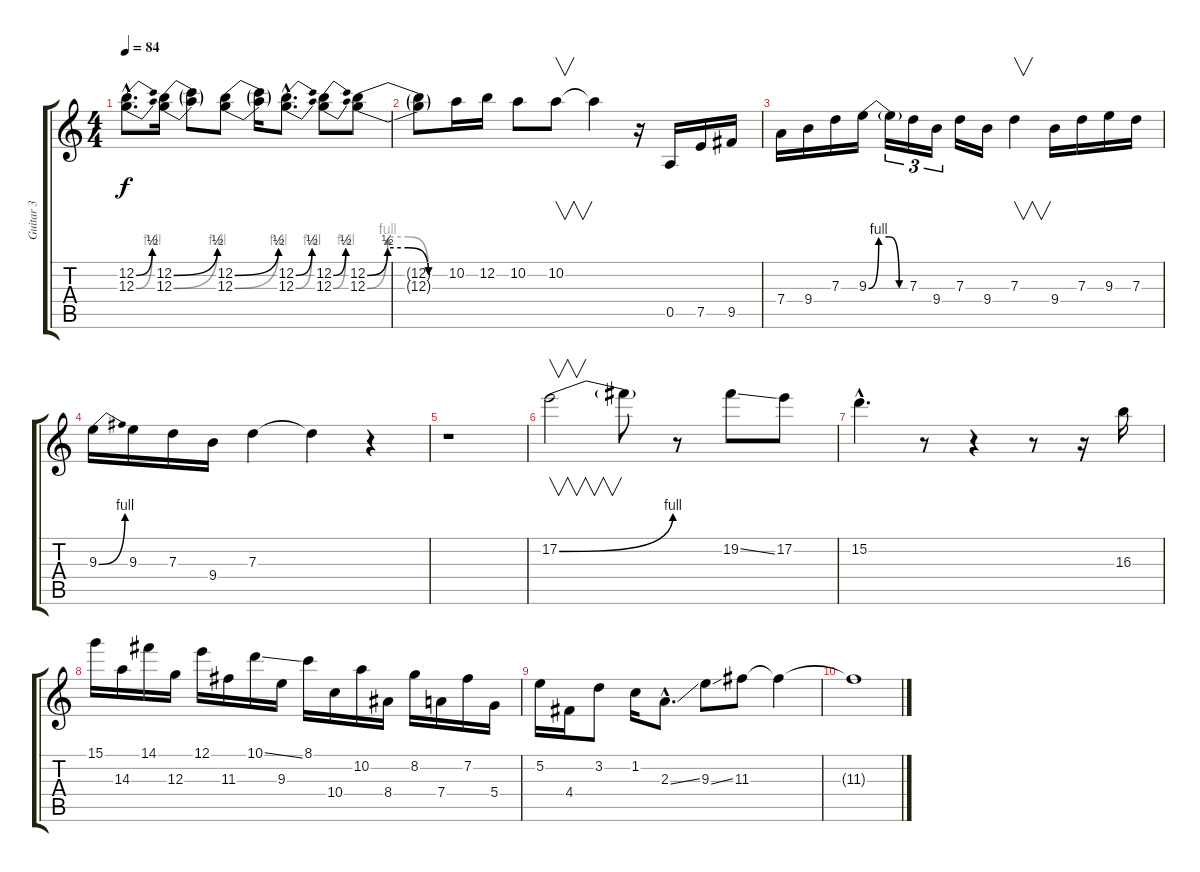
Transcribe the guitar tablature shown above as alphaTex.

\track ("Guitar 3" "Guitar 3") {instrument electricguitarclean}
\staff {score tabs}
\tuning (E4 B3 G3 D3 A2 E2) {hide}
\ts (4 4)
\tempo 84
\clef g2
\ks c
(12.2{be (bend 0 0 60 2) hac} 12.3{be (bend 0 0 60 4) hac}).8{d dy f} (12.2{be (bend 0 0 60 2)} 12.3{be (bend 0 0 60 4)}).16 (12.2{t} 12.3{t}).8 (12.2{be (bend 0 0 60 2)} 12.3{be (bend 0 0 60 4)}).8 (12.2{t} 12.3{t}).16 (12.2{be (bend 0 0 60 2) hac} 12.3{be (bend 0 0 60 4) hac}).8{d} (12.2{be (bend 0 0 60 2)} 12.3{be (bend 0 0 60 4)}).8 (12.2{be (custom 0 0 15 2 30 2 45 0 60 0)} 12.3{be (custom 0 0 15 4 30 4 45 0 60 0)}).8 |
(12.2{t} 12.3{t}).8 10.2.16 12.2.16 10.2.8 10.2.8{v} 10.2{t}.4 r.16 0.5.16 7.5.16 9.5.16 |
7.4.16 9.4.16 7.3.16 9.3{be (custom 0 0 15 4 30 4 45 0 60 0)}.16 9.3{t}.16{tu (3 2)} 7.3.16{tu (3 2)} 9.4.16{tu (3 2)} 7.3.16 9.4.16 7.3.4{v} 9.4.16 7.3.16 9.3.16 7.3.16 |
9.3{be (bend 0 0 60 4)}.16 9.3.16 7.3.16 9.4.16 7.3.4 7.3{t}.4 r.4 |
r.1 |
17.2{be (bend 0 0 60 4)}.2{v} 17.2{t}.8 r.8 19.2{ss}.8 17.2.8 |
15.2{hac}.4{d} r.8 r.4 r.8 r.16 16.3.16 |
15.1.16 14.3.16 14.1.16 12.3.16 12.1.16 11.3.16 10.1{ss}.16 9.3.16 8.1.16 10.4.16 10.2.16 8.4.16 8.2.16 7.4.16 7.2.16 5.4.16 |
5.2.16 4.4.16 3.2.8 1.2.16 2.3{ss hac}.8{d} 9.3{ss}.8 11.3.8 11.3{t}.4 |
11.3{t}.1
